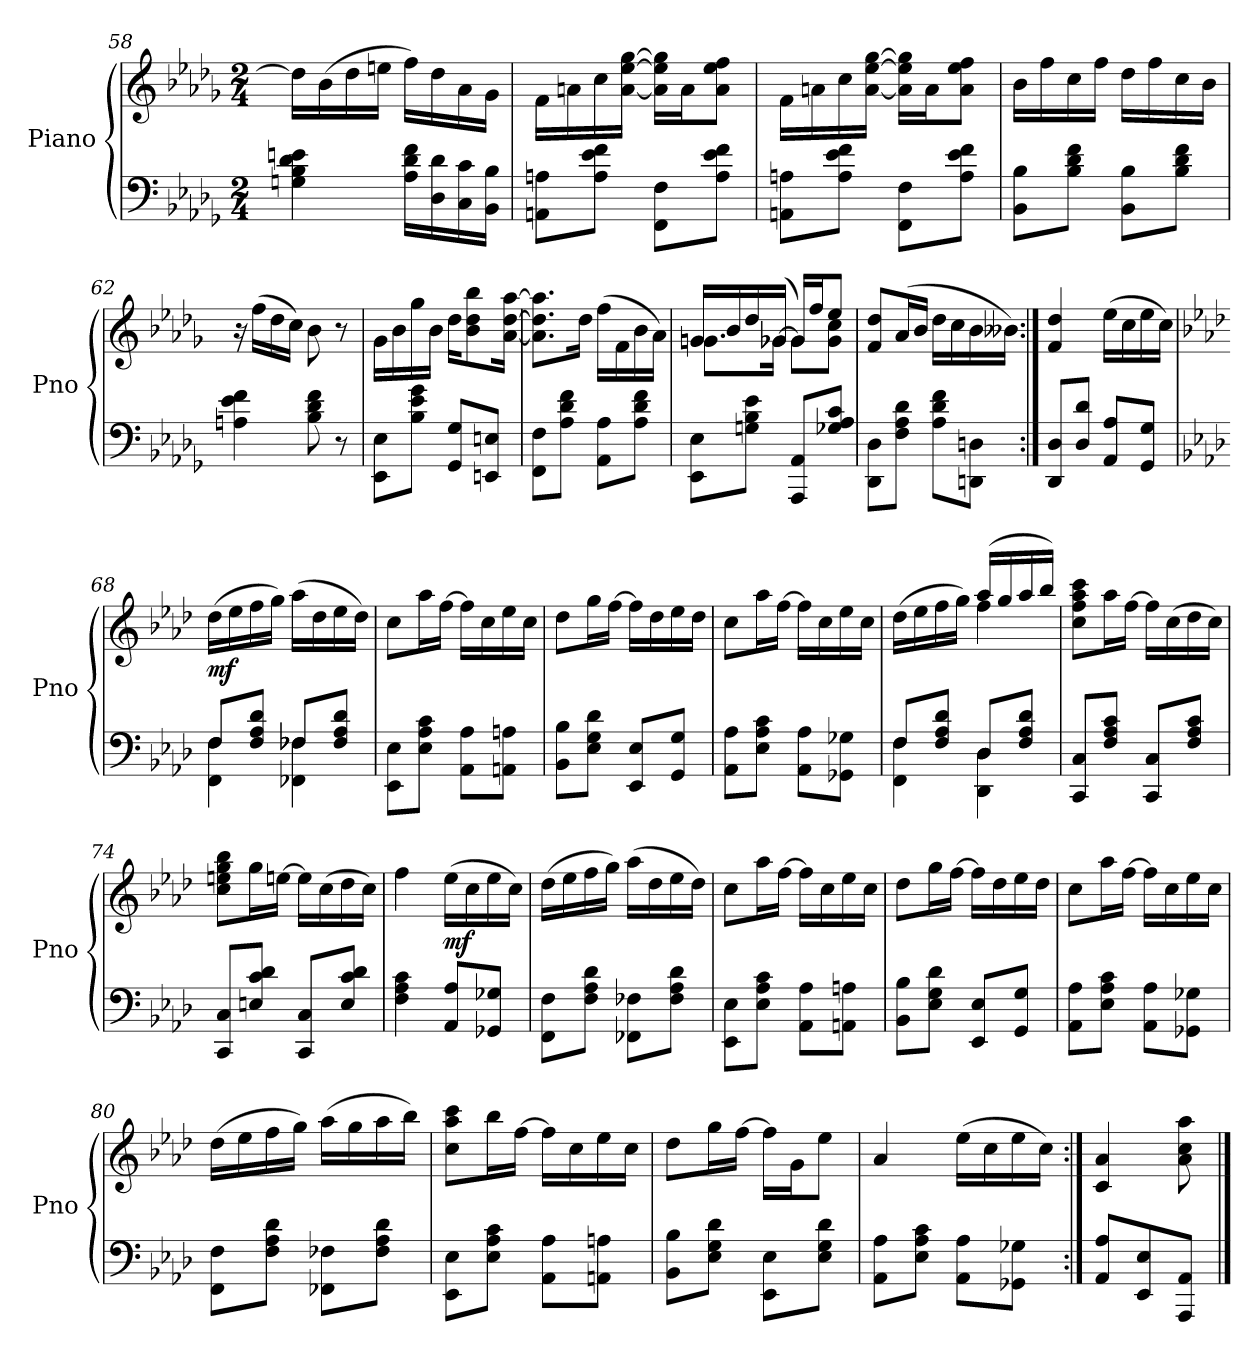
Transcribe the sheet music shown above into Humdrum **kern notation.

**kern	**kern	**dynam
*part1	*part1	*part1
*staff2	*staff1	*staff1/2
*I"Piano	*	*
*I'Pno	*	*
*clefF4	*clefG2	*
*k[b-e-a-d-g-]	*k[b-e-a-d-g-]	*
*M2/4	*M2/4	*
=58	=58	=58
4Gn\ 4B-\ 4d-\ 4en\	16dd-\LL]	.
.	(16b-\	.
.	16dd-\	.
.	16een\JJ	.
16A-\ 16d-\ 16f\LL	16ff\LL)	.
16D-\ 16d-\	16dd-\	.
16C\ 16c\	16a-\	.
16BB-\ 16B-\JJ	16g-\JJ	.
=59	=59	=59
8AAn\ 8An\L	16f\LL	.
.	16an\	.
8A\ 8e-\ 8f\J	16cc\	.
.	[16a\ [16ee-\ [16gg-\JJ	.
8FF\ 8F\L	16a]\ 16ee-]\ 16gg-]\LL	.
.	16a\J	.
8A\ 8e-\ 8f\J	8a\ 8ee-\ 8ff\J	.
=60	=60	=60
8AAn\ 8An\L	16f\LL	.
.	16an\	.
8A\ 8e-\ 8f\J	16cc\	.
.	[16a\ [16ee-\ [16gg-\JJ	.
8FF\ 8F\L	16a]\ 16ee-]\ 16gg-]\LL	.
.	16a\J	.
8A\ 8e-\ 8f\J	8a\ 8ee-\ 8ff\J	.
=61	=61	=61
8BB-\ 8B-\L	16b-\LL	.
.	16ff\	.
8B-\ 8d-\ 8f\J	16cc\	.
.	16ff\JJ	.
8BB-\ 8B-\L	16dd-\LL	.
.	16ff\	.
8B-\ 8d-\ 8f\J	16cc\	.
.	16b-\JJ	.
=62	=62	=62
4An\ 4e-\ 4f\	16r	.
.	(16ff\LL	.
.	16dd-\	.
.	16cc\JJ)	.
8B-\ 8d-\ 8f\	8b-\	.
8r	8r	.
=63	=63	=63
8EE-\ 8E-\L	16g-\LL	.
.	16b-\	.
8B-\ 8e-\ 8g-\J	16gg-\	.
.	16b-\JJ	.
8GG-/ 8G-/L	16dd-\KL	.
.	8b-\ 8dd-\ 8bb-\	.
8EEn/ 8En/J	.	.
.	[16a-\ [16dd-\ [16aa-\Jk	.
=64	=64	=64
8FF\ 8F\L	8.a-]\ 8.dd-]\ 8.aa-]\L	.
8A-\ 8d-\ 8f\J	.	.
.	16dd-\Jk	.
8AA-\ 8A-\L	(16ff\LL	.
.	16f\	.
8A-\ 8d-\ 8f\J	16b-\	.
.	16a-\JJ)	.
=65	=65	=65
*	*^	*
8EE-\ 8E-\L	16gn/LL	8.gn\L	.
.	16b-/	.	.
8Gn\ 8B-\ 8e-\J	16dd-/	.	.
.	([16g-X/JJ	16g-X\Jk	.
8AAA-/ 8AA-/L	16g-/LL	8g-\L])	.
.	16ff/J	.	.
8G-X/ 8A-/ 8c/J	8ee-/J	8g-\ 8cc\J	.
*	*v	*v	*
=66	=66	=66
8DD-\ 8D-\L	8f/ 8dd-/L	.
8F\ 8A-\ 8d-\J	(16a-/L	.
.	16b-/JJ	.
8A-\ 8d-\ 8f\L	16dd-\LL	.
.	16cc\	.
8DDn\ 8Dn\J	16b-\	.
.	16b--X\JJ)	.
=67:|!	=67:|!	=67:|!
8DD-/ 8D-/L	4f/ 4dd-/	.
8D-/ 8d-/J	.	.
8AA-/ 8A-/L	(16ee-\LL	.
.	16cc\	.
8GG-/ 8G-/J	16ee-\	.
.	16cc\JJ)	.
=68	=68	=68
*k[b-e-a-d-]	*k[b-e-a-d-]	*
*^	*	*
8F/L	4FF\ 4F\	(16dd-\LL	mf
.	.	16ee-\	.
8F/ 8A-/ 8d-/J	.	16ff\	.
.	.	16gg\JJ)	.
8F-X/L	4FF-X\ 4F-X\	(16aa-\LL	.
.	.	16dd-\	.
8F-/ 8A-/ 8d-/J	.	16ee-\	.
.	.	16dd-\JJ)	.
*v	*v	*	*
=69	=69	=69
8EE-\ 8E-\L	8cc\L	.
8E-\ 8A-\ 8c\J	16aa-\L	.
.	[16ff\JJ	.
8AA-\ 8A-\L	16ff\LL]	.
.	16cc\	.
8AAn\ 8An\J	16ee-\	.
.	16cc\JJ	.
=70	=70	=70
8BB-\ 8B-\L	8dd-\L	.
8E-\ 8G\ 8d-\J	16gg\L	.
.	[16ff\JJ	.
8EE-/ 8E-/L	16ff\LL]	.
.	16dd-\	.
8GG/ 8G/J	16ee-\	.
.	16dd-\JJ	.
=71	=71	=71
8AA-\ 8A-\L	8cc\L	.
8E-\ 8A-\ 8c\J	16aa-\L	.
.	[16ff\JJ	.
8AA-\ 8A-\L	16ff\LL]	.
.	16cc\	.
8GG-X\ 8G-X\J	16ee-\	.
.	16cc\JJ	.
=72	=72	=72
*^	*^	*
8F/L	4FF\ 4F\	(16dd-\LL	4ryy	.
.	.	16ee-\	.	.
8F/ 8A-/ 8d-/J	.	16ff\	.	.
.	.	16gg\JJ)	.	.
8D-/L	4DD-\ 4D-\	(16aa-/LL	4ff\	.
.	.	16gg/	.	.
8F/ 8A-/ 8d-/J	.	16aa-/	.	.
.	.	16bb-/JJ)	.	.
*v	*v	*	*	*
*	*v	*v	*
=73	=73	=73
8CC/ 8C/L	8cc\ 8ff\ 8aa-\ 8ccc\L	.
8F/ 8A-/ 8c/J	16aa-\L	.
.	[16ff\JJ	.
8CC/ 8C/L	16ff\LL]	.
.	(16cc\	.
8F/ 8A-/ 8c/J	16dd-\	.
.	16cc\JJ)	.
=74	=74	=74
8CC/ 8C/L	8cc\ 8een\ 8gg\ 8bb-\L	.
8En/ 8c/ 8d-/J	16gg\L	.
.	[16een\JJ	.
8CC/ 8C/L	16ee\LL]	.
.	(16cc\	.
8E/ 8c/ 8d-/J	16dd-\	.
.	16cc\JJ)	.
=75	=75	=75
4F\ 4A-\ 4c\	4ff\	.
8AA-/ 8A-/L	(16ee-\LL	mf
.	16cc\	.
8GG-X/ 8G-X/J	16ee-\	.
.	16cc\JJ)	.
=76	=76	=76
8FF\ 8F\L	(16dd-\LL	.
.	16ee-\	.
8F\ 8A-\ 8d-\J	16ff\	.
.	16gg\JJ)	.
8FF-X\ 8F-X\L	(16aa-\LL	.
.	16dd-\	.
8F-\ 8A-\ 8d-\J	16ee-\	.
.	16dd-\JJ)	.
=77	=77	=77
8EE-\ 8E-\L	8cc\L	.
8E-\ 8A-\ 8c\J	16aa-\L	.
.	[16ff\JJ	.
8AA-\ 8A-\L	16ff\LL]	.
.	16cc\	.
8AAn\ 8An\J	16ee-\	.
.	16cc\JJ	.
=78	=78	=78
8BB-\ 8B-\L	8dd-\L	.
8E-\ 8G\ 8d-\J	16gg\L	.
.	[16ff\JJ	.
8EE-/ 8E-/L	16ff\LL]	.
.	16dd-\	.
8GG/ 8G/J	16ee-\	.
.	16dd-\JJ	.
=79	=79	=79
8AA-\ 8A-\L	8cc\L	.
8E-\ 8A-\ 8c\J	16aa-\L	.
.	[16ff\JJ	.
8AA-\ 8A-\L	16ff\LL]	.
.	16cc\	.
8GG-X\ 8G-X\J	16ee-\	.
.	16cc\JJ	.
=80	=80	=80
8FF\ 8F\L	(16dd-\LL	.
.	16ee-\	.
8F\ 8A-\ 8d-\J	16ff\	.
.	16gg\JJ)	.
8FF-X\ 8F-X\L	(16aa-\LL	.
.	16gg\	.
8F-\ 8A-\ 8d-\J	16aa-\	.
.	16bb-\JJ)	.
=81	=81	=81
8EE-\ 8E-\L	8cc\ 8aa-\ 8ccc\L	.
8E-\ 8A-\ 8c\J	16bb-\L	.
.	[16ff\JJ	.
8AA-\ 8A-\L	16ff\LL]	.
.	16cc\	.
8AAn\ 8An\J	16ee-\	.
.	16cc\JJ	.
=82	=82	=82
8BB-\ 8B-\L	8dd-\L	.
8E-\ 8G\ 8d-\J	16gg\L	.
.	[16ff\JJ	.
8EE-\ 8E-\L	16ff\LL]	.
.	16g\J	.
8E-\ 8G\ 8d-\J	8ee-\J	.
=83	=83	=83
8AA-\ 8A-\L	4a-/	.
8E-\ 8A-\ 8c\J	.	.
8AA-\ 8A-\L	(16ee-\LL	.
.	16cc\	.
8GG-X\ 8G-X\J	16ee-\	.
.	16cc\JJ)	.
=84:|!	=84:|!	=84:|!
8AA-/ 8A-/L	4c/ 4a-/	.
8EE-/ 8E-/	.	.
8AAA-/ 8AA-/J	8a-\ 8cc\ 8aa-\	.
==	==	==
*-	*-	*-
